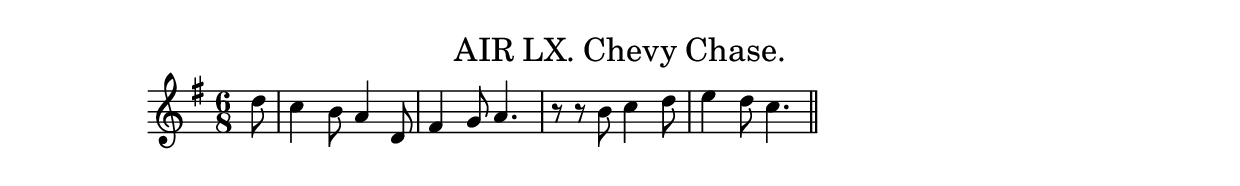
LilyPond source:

\version "2.10.25" 
\include "english.ly"

\header
  {title = \markup \smaller \normal-text
    {AIR LX. Chevy Chase.}
  }

\score
  {
  \new Staff
  \relative c''
    {
    \key g \major
    \time 6/8
    \clef treble \partial 8
    d8 | c4 b8 a4 d,8 | fs4 g8 a4. | r8 r b c4 d8 | e4 d8 c4. \bar "||"
    }
  \layout
    { \context
      { \Score
        \remove Bar_number_engraver
       }
    }
  \midi
    { \context
       { \Score tempoWholesPerMinute = #(ly:make-moment 150 4) } 
    }
  } 
